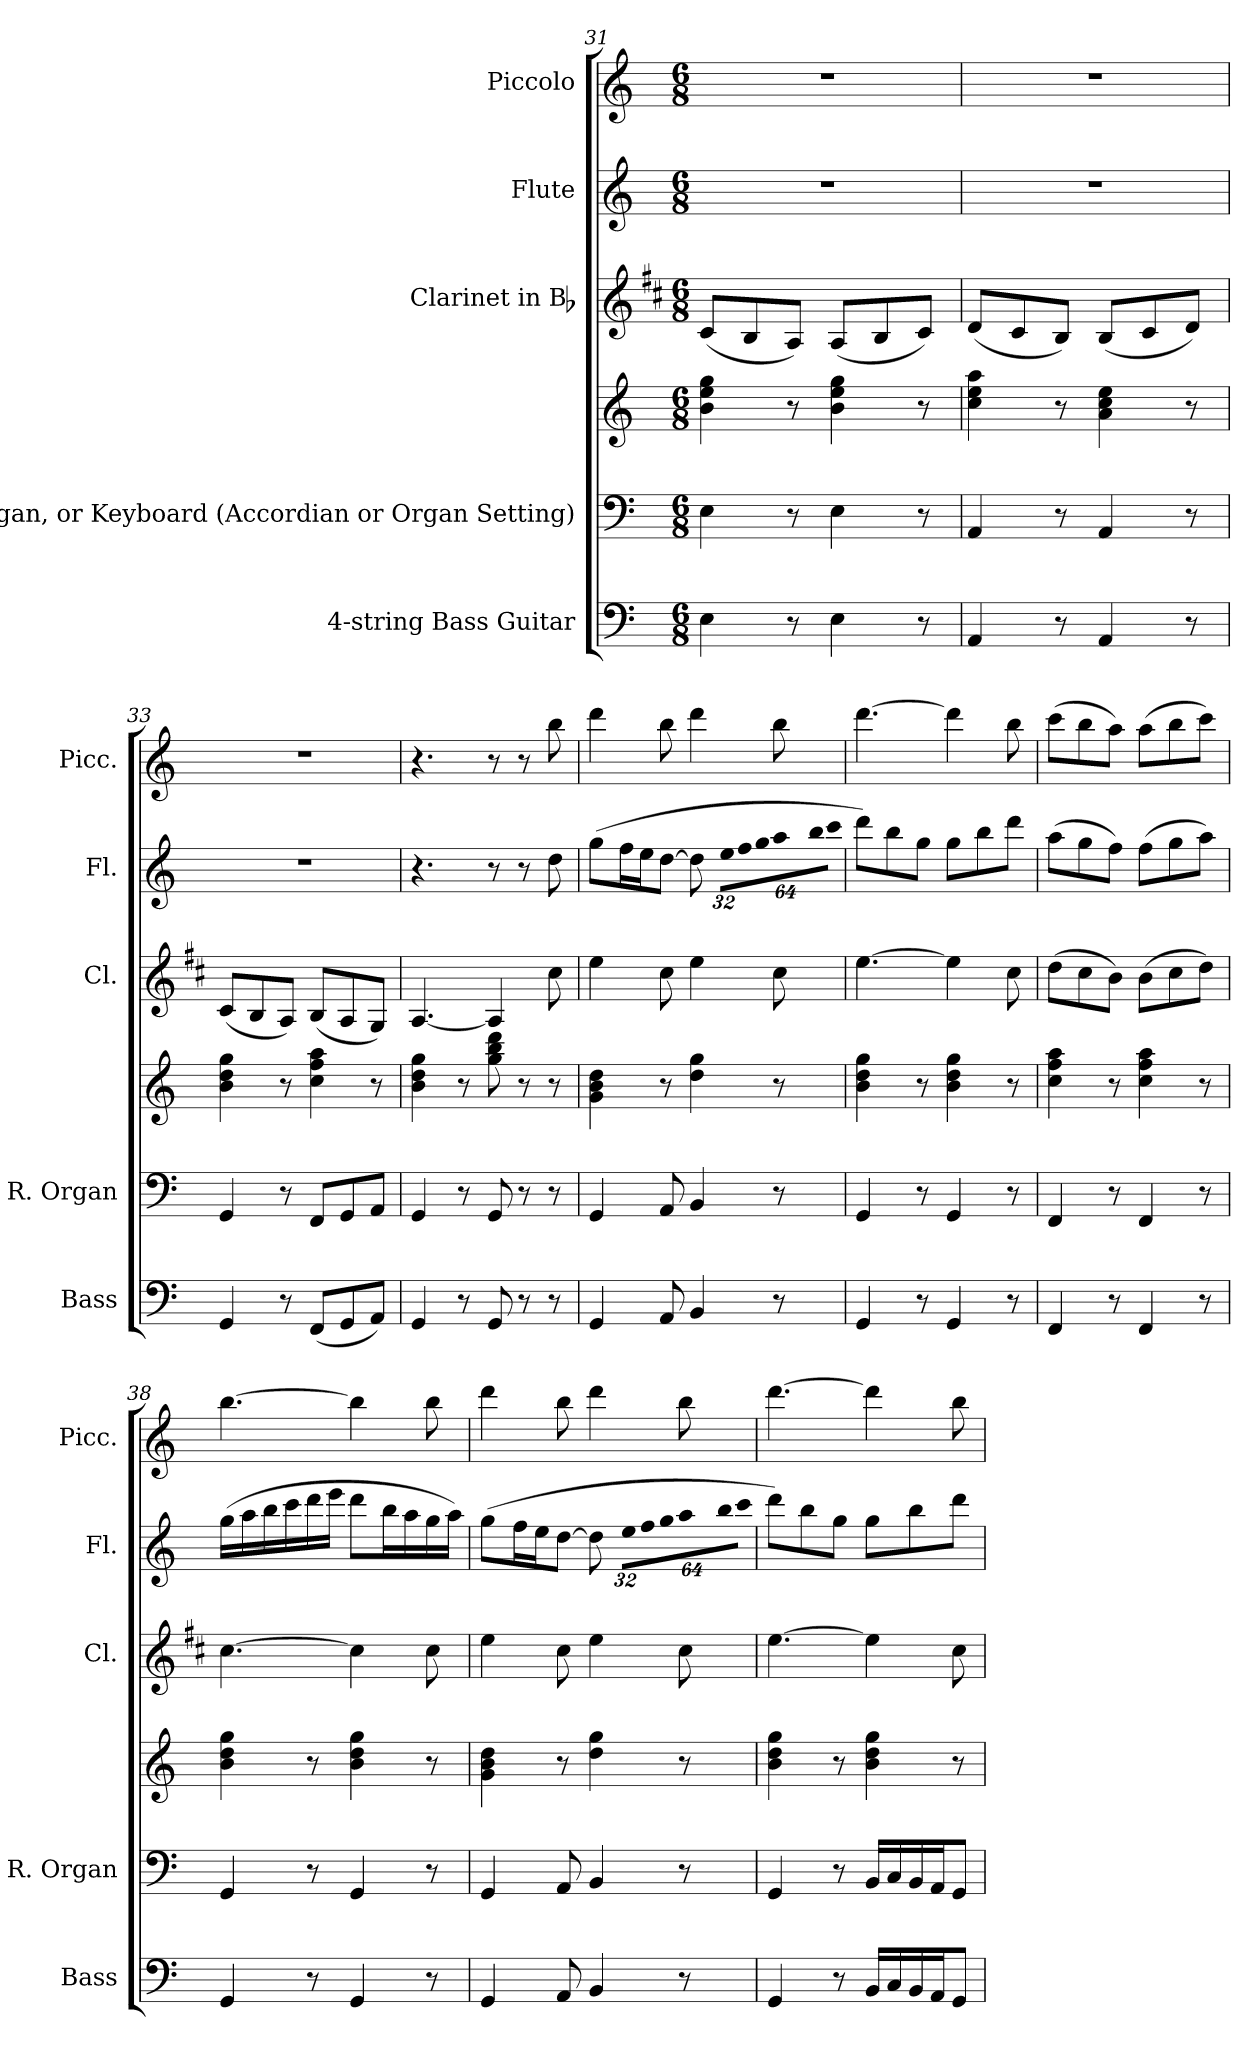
**kern	**kern	**kern	**kern	**kern	**kern
*part5	*part4	*part4	*part3	*part2	*part1
*staff6	*staff5	*staff4	*staff3	*staff2	*staff1
*I"4-string Bass Guitar	*I"Reed Organ, or Keyboard (Accordian  or Organ Setting)	*	*I"Clarinet in Bb	*I"Flute	*I"Piccolo
*I'Bass	*I'R. Organ	*	*I'Cl.	*I'Fl.	*I'Picc.
*clefF4	*clefF4	*clefG2	*clefG2	*clefG2	*clefG2
*ITrd7c12	*	*	*ITrd1c2	*	*ITrd-7c-12
*k[]	*k[]	*k[]	*k[]	*k[]	*k[]
*C:	*C:	*C:	*C:	*C:	*C:
*M6/8	*M6/8	*M6/8	*M6/8	*M6/8	*M6/8
=31	=31	=31	=31	=31	=31
!	!	!	!	!LO:N:vis=1	!LO:N:vis=1
4EEi\	4Ei\	4bi\ 4eei 4ggi	(8Bi/L	2.r	2.r
.	.	.	8Ai/	.	.
8r	8r	8r	8Gi/J)	.	.
4EEi\	4Ei\	4bi\ 4eei 4ggi	(8Gi/L	.	.
.	.	.	8Ai/	.	.
8r	8r	8r	8Bi/J)	.	.
=32	=32	=32	=32	=32	=32
!	!	!	!	!LO:N:vis=1	!LO:N:vis=1
4AAAi/	4AAi/	4cci\ 4eei 4aai	(8ci/L	2.r	2.r
.	.	.	8Bi/	.	.
8r	8r	8r	8Ai/J)	.	.
4AAAi/	4AAi/	4ai\ 4cci 4eei	(8Ai/L	.	.
.	.	.	8Bi/	.	.
8r	8r	8r	8ci/J)	.	.
=33	=33	=33	=33	=33	=33
!	!	!	!	!LO:N:vis=1	!LO:N:vis=1
4GGGi/	4GGi/	4bi\ 4ddi 4ggi	(8Bi/L	2.r	2.r
.	.	.	8Ai/	.	.
8r	8r	8r	8Gi/J)	.	.
(8FFFi/L	8FFi/L	4cci\ 4ffi 4aai	(8Ai/L	.	.
8GGGi/	8GGi/	.	8Gi/	.	.
8AAAi/J)	8AAi/J	8r	8Fi/J)	.	.
=34	=34	=34	=34	=34	=34
4GGGi/	4GGi/	4bi\ 4ddi 4ggi	[4.Gi/	4.r	4.r
8r	8r	8r	.	.	.
8GGGi/	8GGi/	8ggi\ 8bbi 8dddi	4Gi/]	8r	8r
8r	8r	8r	.	8r	8r
8r	8r	8r	8bi\	8ddi\	8bbbi\
!!LO:LB:g=z
=35	=35	=35	=35	=35	=35
4GGGi/	4GGi/	4gi\ 4bi 4ddi	4ddi\	(8ggi\L	4ddddi\
.	.	.	.	16ffi\L	.
.	.	.	.	16eei\J	.
8AAAi/	8AAi/	8r	8bi\	[8ddi\J	8bbbi\
4BBBi/	4BBi/	4ddi\ 4ggi	4ddi\	8ddi\]	4ddddi\
*	*	*	*	*Xbrackettup	*
!	!	!	!	!LO:N:vis=16	!
.	.	.	.	512%21eei\LL	.
!	!	!	!	!LO:N:vis=16	!
.	.	.	.	1024%43ffi\	.
!	!	!	!	!LO:N:vis=16	!
.	.	.	.	1024%43ggi\	.
!	!	!	!	!LO:N:vis=16	!
8r	8r	8r	8bi\	512%21aai\	8bbbi\
!	!	!	!	!LO:N:vis=16	!
.	.	.	.	1024%43bbi\	.
!	!	!	!	!LO:N:vis=16	!
.	.	.	.	1024%43ccci\JJ	.
=36	=36	=36	=36	=36	=36
4GGGi/	4GGi/	4bi\ 4ddi 4ggi	[4.ddi\	8dddi\L)	[4.ddddi\
.	.	.	.	8bbi\	.
8r	8r	8r	.	8ggi\J	.
4GGGi/	4GGi/	4bi\ 4ddi 4ggi	4ddi\]	8ggi\L	4ddddi\]
.	.	.	.	8bbi\	.
8r	8r	8r	8bi\	8dddi\J	8bbbi\
=37	=37	=37	=37	=37	=37
4FFFi/	4FFi/	4cci\ 4ffi 4aai	(8cci\L	(8aai\L	(8cccci\L
.	.	.	8bi\	8ggi\	8bbbi\
8r	8r	8r	8ai\J)	8ffi\J)	8aaai\J)
4FFFi/	4FFi/	4cci\ 4ffi 4aai	(8ai\L	(8ffi\L	(8aaai\L
.	.	.	8bi\	8ggi\	8bbbi\
8r	8r	8r	8cci\J)	8aai\J)	8cccci\J)
=38	=38	=38	=38	=38	=38
4GGGi/	4GGi/	4bi\ 4ddi 4ggi	[4.bi\	(16ggi\LL	[4.bbbi\
.	.	.	.	16aai\	.
.	.	.	.	16bbi\	.
.	.	.	.	16ccci\	.
8r	8r	8r	.	16dddi\	.
.	.	.	.	16eeei\JJ	.
4GGGi/	4GGi/	4bi\ 4ddi 4ggi	4bi\]	8dddi\L	4bbbi\]
.	.	.	.	16bbi\L	.
.	.	.	.	16aai\	.
8r	8r	8r	8bi\	16ggi\	8bbbi\
.	.	.	.	16aai\JJ)	.
=39	=39	=39	=39	=39	=39
4GGGi/	4GGi/	4gi\ 4bi 4ddi	4ddi\	(8ggi\L	4ddddi\
.	.	.	.	16ffi\L	.
.	.	.	.	16eei\J	.
8AAAi/	8AAi/	8r	8bi\	[8ddi\J	8bbbi\
4BBBi/	4BBi/	4ddi\ 4ggi	4ddi\	8ddi\]	4ddddi\
!	!	!	!	!LO:N:vis=16	!
.	.	.	.	512%21eei\LL	.
!	!	!	!	!LO:N:vis=16	!
.	.	.	.	1024%43ffi\	.
!	!	!	!	!LO:N:vis=16	!
.	.	.	.	1024%43ggi\	.
!	!	!	!	!LO:N:vis=16	!
8r	8r	8r	8bi\	512%21aai\	8bbbi\
!	!	!	!	!LO:N:vis=16	!
.	.	.	.	1024%43bbi\	.
!	!	!	!	!LO:N:vis=16	!
.	.	.	.	1024%43ccci\JJ	.
=40	=40	=40	=40	=40	=40
4GGGi/	4GGi/	4bi\ 4ddi 4ggi	[4.ddi\	8dddi\L)	[4.ddddi\
.	.	.	.	8bbi\	.
8r	8r	8r	.	8ggi\J	.
16BBBi/LL	16BBi/LL	4bi\ 4ddi 4ggi	4ddi\]	8ggi\L	4ddddi\]
16CCi/	16Ci/	.	.	.	.
16BBBi/	16BBi/	.	.	8bbi\	.
16AAAi/J	16AAi/J	.	.	.	.
8GGGi/J	8GGi/J	8r	8bi\	8dddi\J	8bbbi\
=	=	=	=	=	=
*-	*-	*-	*-	*-	*-
